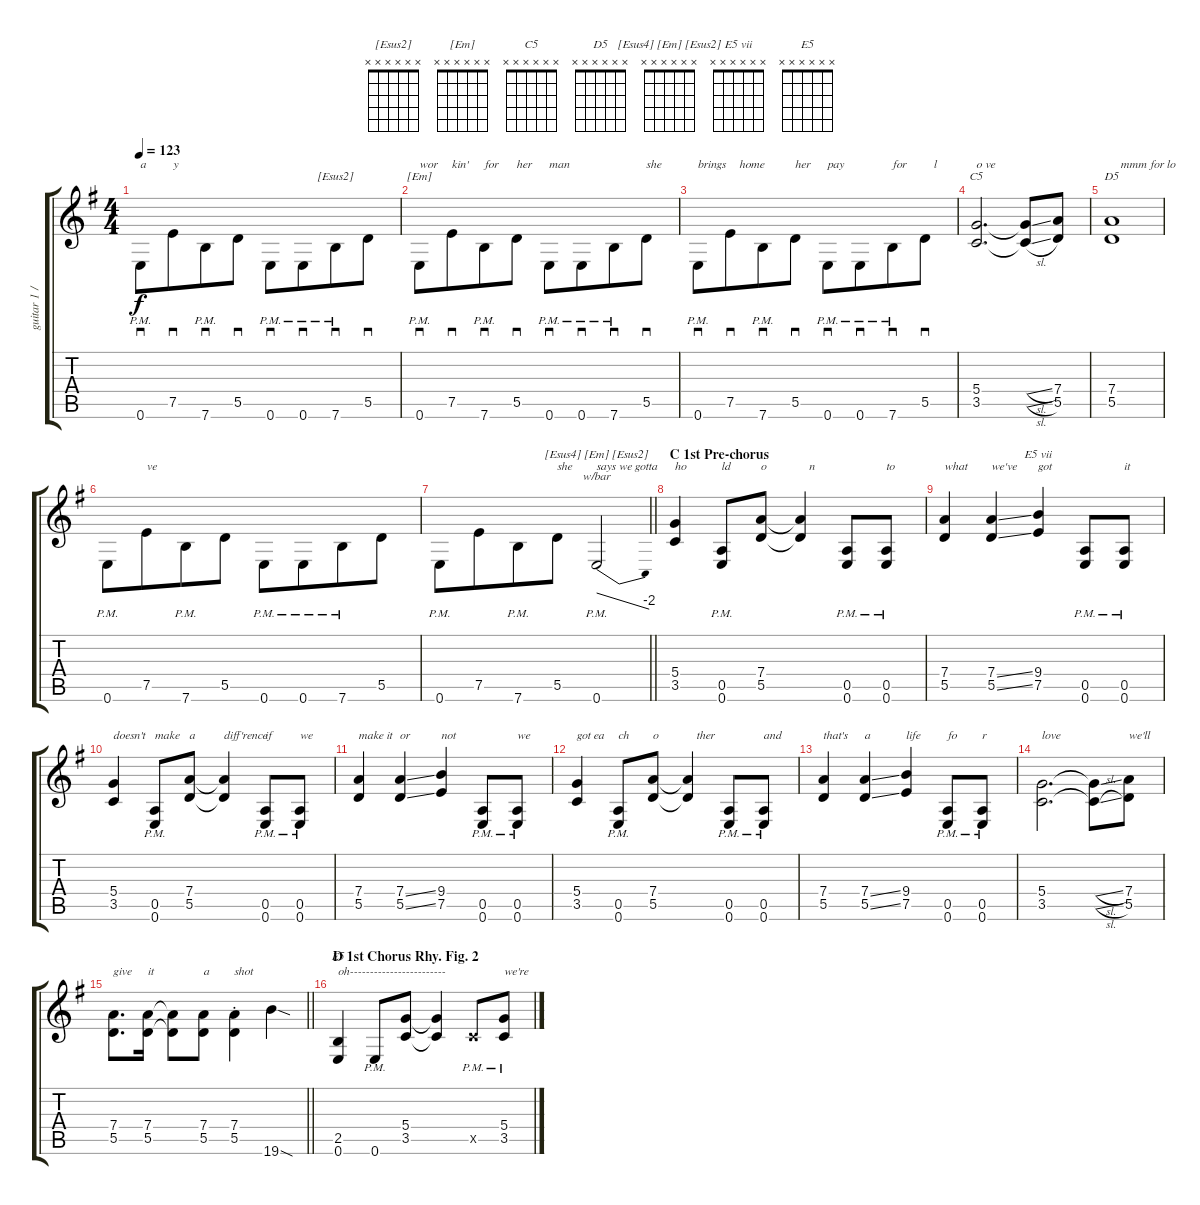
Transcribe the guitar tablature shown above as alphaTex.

\track ("guitar 1 / talkbox" "guitar 1 /") {instrument distortionguitar}
\staff {score tabs}
\tuning (E4 B3 G3 D3 A2 E2) {hide}
\chord ("[Esus2]" x x x x x x)
\chord ("[Em]" x x x x x x)
\chord ("C5" x x x x x x)
\chord ("D5" x x x x x x)
\chord ("[Esus4] [Em] [Esus2]" x x x x x x)
\chord ("E5 vii" x x x x x x)
\chord ("E5" x x x x x x)
\ts (4 4)
\tempo 123
\clef g2
\ks g
0.6{pm}.8{sd txt "a" dy f beam Down} 7.5.8{sd txt "y" beam Down beam merge} 7.6{pm}.8{sd beam Down} 5.5.8{sd beam Down} 0.6{pm}.8{sd beam Down} 0.6{pm}.8{sd beam Down beam merge} 7.6{pm}.8{sd ch "[Esus2]" beam Down} 5.5.8{sd beam Down} |
0.6{pm}.8{sd ch "[Em]" txt "wor" beam Down} 7.5.8{sd txt "kin'" beam Down beam merge} 7.6{pm}.8{sd txt "for" beam Down} 5.5.8{sd txt "her" beam Down} 0.6{pm}.8{sd txt "man" beam Down} 0.6{pm}.8{sd beam Down beam merge} 7.6{pm}.8{sd beam Down} 5.5.8{sd txt "she" beam Down} |
0.6{pm}.8{sd txt "brings" beam Down} 7.5.8{sd txt "   home" beam Down beam merge} 7.6{pm}.8{sd beam Down} 5.5.8{sd txt "her" beam Down} 0.6{pm}.8{sd txt "pay" beam Down} 0.6{pm}.8{sd beam Down beam merge} 7.6{pm}.8{sd txt "for" beam Down} 5.5.8{sd txt "   l" beam Down} |
(5.4 3.5).2{d ch "C5" txt "o ve"} (5.4{sl t} 3.5{sl t}).8 (7.4 5.5).8 |
(7.4 5.5).1{ch "D5" txt "   mmm for lo"} |
0.6{pm}.8{beam Down} 7.5.8{txt "ve" beam Down beam merge} 7.6{pm}.8{beam Down} 5.5.8{beam Down} 0.6{pm}.8{beam Down} 0.6{pm}.8{beam Down beam merge} 7.6{pm}.8{beam Down} 5.5.8{beam Down} |
\barLineRight lightlight
0.6{pm}.8{beam Down} 7.5.8{beam Down beam merge} 7.6{pm}.8{beam Down} 5.5.8{txt "she" beam Down} 0.6{pm}.2{tbe (dive default 0 0 60 -8) ch "[Esus4] [Em] [Esus2]" txt "says we gotta"} |
\section ("" "C 1st Pre-chorus")
(5.4 3.5).4{txt "ho"} (0.5{pm} 0.6{pm}).8{txt "ld"} (7.4 5.5).8{txt "o"} (7.4{t} 5.5{t}).4{txt "   n"} (0.5{pm} 0.6{pm}).8 (0.5{pm} 0.6{pm}).8{txt "to"} |
(7.4 5.5).4{txt "what"} (7.4{ss} 5.5{ss}).4{txt "we've"} (9.4 7.5).4{ch "E5 vii" txt "got"} (0.5{pm} 0.6{pm}).8 (0.5{pm} 0.6{pm}).8{txt "it"} |
(5.4 3.5).4{txt "doesn't"} (0.5{pm} 0.6{pm}).8{txt "make"} (7.4 5.5).8{txt "a"} (7.4{t} 5.5{t}).4{txt "diff'rence"} (0.5{pm} 0.6{pm}).8{txt "if"} (0.5{pm} 0.6{pm}).8{txt "we"} |
(7.4 5.5).4{txt "make it"} (7.4{ss} 5.5{ss}).4{txt "or"} (9.4 7.5).4{txt "not"} (0.5{pm} 0.6{pm}).8 (0.5{pm} 0.6{pm}).8{txt "we"} |
(5.4 3.5).4{txt "got ea"} (0.5{pm} 0.6{pm}).8{txt "ch"} (7.4 5.5).8{txt "o"} (7.4{t} 5.5{t}).4{txt "   ther"} (0.5{pm} 0.6{pm}).8 (0.5{pm} 0.6{pm}).8{txt "and"} |
(7.4 5.5).4{txt "that's"} (7.4{ss} 5.5{ss}).4{txt "a"} (9.4 7.5).4{txt "life"} (0.5{pm} 0.6{pm}).8{txt "fo"} (0.5{pm} 0.6{pm}).8{txt "r"} |
(5.4 3.5).2{d txt "love" beam Down} (5.4{sl t} 3.5{sl t}).8{beam Down} (7.4 5.5).8{txt "we'll" beam Down} |
\barLineRight lightlight
(7.4 5.5).8{d txt "give" beam Down} (7.4 5.5).16{txt "it" beam Down} (7.4{t} 5.5{t}).8{beam Down} (7.4 5.5).8{txt "a" beam Down} (7.4{st} 5.5{st}).4{txt "shot" beam Down} 19.6{sod}.4 |
\section ("" "D 1st Chorus Rhy. Fig. 2")
(2.5 0.6).4{ch "E5" txt "oh------------------------"} 0.6{pm}.8 (5.4 3.5).8 (5.4{t} 3.5{t}).4 3.5{pm x}.8 (5.4{pm} 3.5{pm}).8{txt "we're"}
